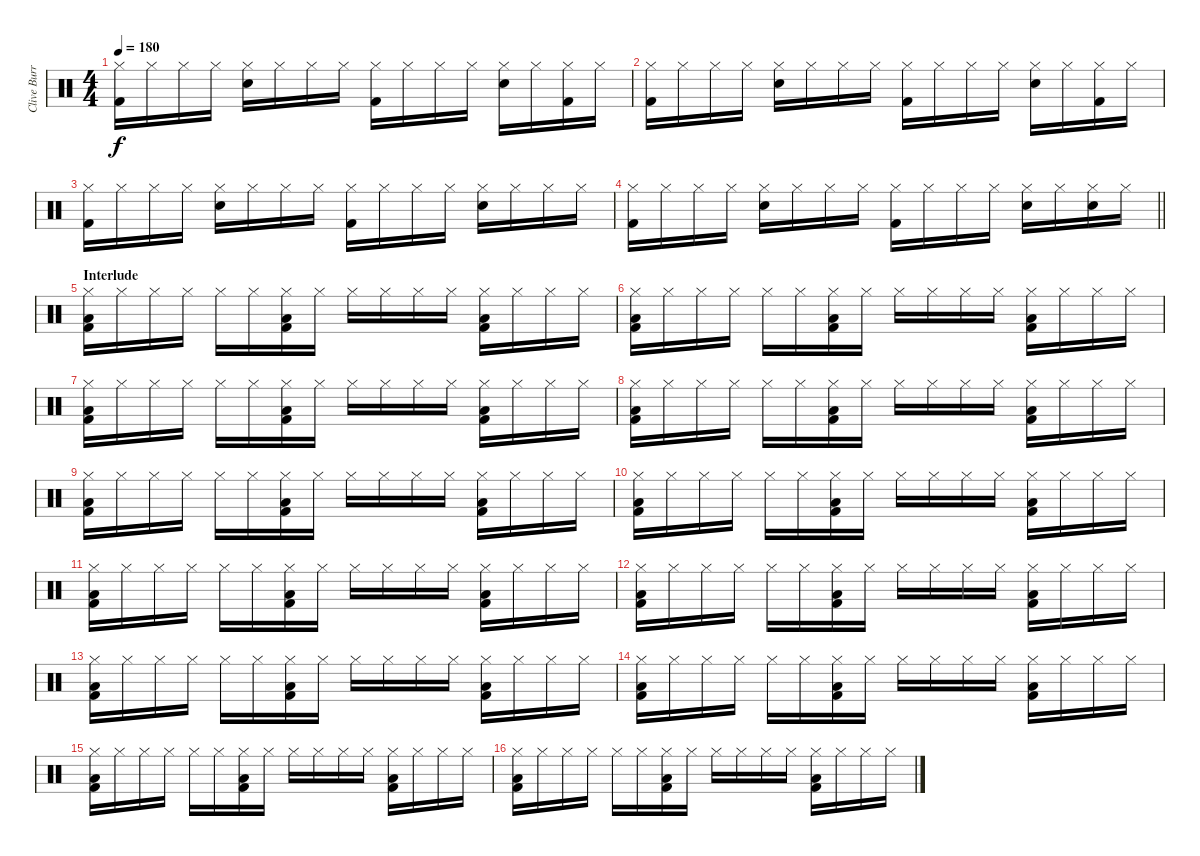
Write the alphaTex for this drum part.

\track ("Clive Burr" "Clive Burr") {instrument percussion}
\staff {score}
\articulation defaults
\ts (4 4)
\tempo 180
\clef neutral
\ks c
("Hi-Hat (closed)" "Kick (hit) 2").16{dy f} "Hi-Hat (closed)".16 "Hi-Hat (closed)".16 "Hi-Hat (closed)".16 ("Hi-Hat (closed)" "Electric Snare (hit)").16 "Hi-Hat (closed)".16 "Hi-Hat (closed)".16 "Hi-Hat (closed)".16 ("Hi-Hat (closed)" "Kick (hit) 2").16 "Hi-Hat (closed)".16 "Hi-Hat (closed)".16 "Hi-Hat (closed)".16 ("Hi-Hat (closed)" "Electric Snare (hit)").16 "Hi-Hat (closed)".16 ("Hi-Hat (closed)" "Kick (hit) 2").16 "Hi-Hat (closed)".16 |
("Hi-Hat (closed)" "Kick (hit) 2").16 "Hi-Hat (closed)".16 "Hi-Hat (closed)".16 "Hi-Hat (closed)".16 ("Hi-Hat (closed)" "Electric Snare (hit)").16 "Hi-Hat (closed)".16 "Hi-Hat (closed)".16 "Hi-Hat (closed)".16 ("Hi-Hat (closed)" "Kick (hit) 2").16 "Hi-Hat (closed)".16 "Hi-Hat (closed)".16 "Hi-Hat (closed)".16 ("Hi-Hat (closed)" "Electric Snare (hit)").16 "Hi-Hat (closed)".16 ("Hi-Hat (closed)" "Kick (hit) 2").16 "Hi-Hat (closed)".16 |
("Hi-Hat (closed)" "Kick (hit) 2").16 "Hi-Hat (closed)".16 "Hi-Hat (closed)".16 "Hi-Hat (closed)".16 ("Hi-Hat (closed)" "Electric Snare (hit)").16 "Hi-Hat (closed)".16 "Hi-Hat (closed)".16 "Hi-Hat (closed)".16 ("Hi-Hat (closed)" "Kick (hit) 2").16 "Hi-Hat (closed)".16 "Hi-Hat (closed)".16 "Hi-Hat (closed)".16 ("Hi-Hat (closed)" "Electric Snare (hit)").16 "Hi-Hat (closed)".16 "Hi-Hat (closed)".16 "Hi-Hat (closed)".16 |
\barLineRight lightlight
("Hi-Hat (closed)" "Kick (hit) 2").16 "Hi-Hat (closed)".16 "Hi-Hat (closed)".16 "Hi-Hat (closed)".16 ("Hi-Hat (closed)" "Electric Snare (hit)").16 "Hi-Hat (closed)".16 "Hi-Hat (closed)".16 "Hi-Hat (closed)".16 ("Hi-Hat (closed)" "Kick (hit) 2").16 "Hi-Hat (closed)".16 "Hi-Hat (closed)".16 "Hi-Hat (closed)".16 ("Hi-Hat (closed)" "Electric Snare (hit)").16 "Hi-Hat (closed)".16 ("Hi-Hat (closed)" "Electric Snare (hit)").16 "Hi-Hat (closed)".16 |
\section ("" "Interlude")
("Hi-Hat (closed)" "Low Tom (hit)" "Kick (hit) 2").16 "Hi-Hat (closed)".16 "Hi-Hat (closed)".16 "Hi-Hat (closed)".16 "Hi-Hat (closed)".16 "Hi-Hat (closed)".16 ("Hi-Hat (closed)" "Low Tom (hit)" "Kick (hit) 2").16 "Hi-Hat (closed)".16 "Hi-Hat (closed)".16 "Hi-Hat (closed)".16 "Hi-Hat (closed)".16 "Hi-Hat (closed)".16 ("Hi-Hat (closed)" "Low Tom (hit)" "Kick (hit) 2").16 "Hi-Hat (closed)".16 "Hi-Hat (closed)".16 "Hi-Hat (closed)".16 |
("Hi-Hat (closed)" "Low Tom (hit)" "Kick (hit) 2").16 "Hi-Hat (closed)".16 "Hi-Hat (closed)".16 "Hi-Hat (closed)".16 "Hi-Hat (closed)".16 "Hi-Hat (closed)".16 ("Hi-Hat (closed)" "Low Tom (hit)" "Kick (hit) 2").16 "Hi-Hat (closed)".16 "Hi-Hat (closed)".16 "Hi-Hat (closed)".16 "Hi-Hat (closed)".16 "Hi-Hat (closed)".16 ("Hi-Hat (closed)" "Low Tom (hit)" "Kick (hit) 2").16 "Hi-Hat (closed)".16 "Hi-Hat (closed)".16 "Hi-Hat (closed)".16 |
("Hi-Hat (closed)" "Low Tom (hit)" "Kick (hit) 2").16 "Hi-Hat (closed)".16 "Hi-Hat (closed)".16 "Hi-Hat (closed)".16 "Hi-Hat (closed)".16 "Hi-Hat (closed)".16 ("Hi-Hat (closed)" "Low Tom (hit)" "Kick (hit) 2").16 "Hi-Hat (closed)".16 "Hi-Hat (closed)".16 "Hi-Hat (closed)".16 "Hi-Hat (closed)".16 "Hi-Hat (closed)".16 ("Hi-Hat (closed)" "Low Tom (hit)" "Kick (hit) 2").16 "Hi-Hat (closed)".16 "Hi-Hat (closed)".16 "Hi-Hat (closed)".16 |
("Hi-Hat (closed)" "Low Tom (hit)" "Kick (hit) 2").16 "Hi-Hat (closed)".16 "Hi-Hat (closed)".16 "Hi-Hat (closed)".16 "Hi-Hat (closed)".16 "Hi-Hat (closed)".16 ("Hi-Hat (closed)" "Low Tom (hit)" "Kick (hit) 2").16 "Hi-Hat (closed)".16 "Hi-Hat (closed)".16 "Hi-Hat (closed)".16 "Hi-Hat (closed)".16 "Hi-Hat (closed)".16 ("Hi-Hat (closed)" "Low Tom (hit)" "Kick (hit) 2").16 "Hi-Hat (closed)".16 "Hi-Hat (closed)".16 "Hi-Hat (closed)".16 |
("Hi-Hat (closed)" "Low Tom (hit)" "Kick (hit) 2").16 "Hi-Hat (closed)".16 "Hi-Hat (closed)".16 "Hi-Hat (closed)".16 "Hi-Hat (closed)".16 "Hi-Hat (closed)".16 ("Hi-Hat (closed)" "Low Tom (hit)" "Kick (hit) 2").16 "Hi-Hat (closed)".16 "Hi-Hat (closed)".16 "Hi-Hat (closed)".16 "Hi-Hat (closed)".16 "Hi-Hat (closed)".16 ("Hi-Hat (closed)" "Low Tom (hit)" "Kick (hit) 2").16 "Hi-Hat (closed)".16 "Hi-Hat (closed)".16 "Hi-Hat (closed)".16 |
("Hi-Hat (closed)" "Low Tom (hit)" "Kick (hit) 2").16 "Hi-Hat (closed)".16 "Hi-Hat (closed)".16 "Hi-Hat (closed)".16 "Hi-Hat (closed)".16 "Hi-Hat (closed)".16 ("Hi-Hat (closed)" "Low Tom (hit)" "Kick (hit) 2").16 "Hi-Hat (closed)".16 "Hi-Hat (closed)".16 "Hi-Hat (closed)".16 "Hi-Hat (closed)".16 "Hi-Hat (closed)".16 ("Hi-Hat (closed)" "Low Tom (hit)" "Kick (hit) 2").16 "Hi-Hat (closed)".16 "Hi-Hat (closed)".16 "Hi-Hat (closed)".16 |
("Hi-Hat (closed)" "Low Tom (hit)" "Kick (hit) 2").16 "Hi-Hat (closed)".16 "Hi-Hat (closed)".16 "Hi-Hat (closed)".16 "Hi-Hat (closed)".16 "Hi-Hat (closed)".16 ("Hi-Hat (closed)" "Low Tom (hit)" "Kick (hit) 2").16 "Hi-Hat (closed)".16 "Hi-Hat (closed)".16 "Hi-Hat (closed)".16 "Hi-Hat (closed)".16 "Hi-Hat (closed)".16 ("Hi-Hat (closed)" "Low Tom (hit)" "Kick (hit) 2").16 "Hi-Hat (closed)".16 "Hi-Hat (closed)".16 "Hi-Hat (closed)".16 |
("Hi-Hat (closed)" "Low Tom (hit)" "Kick (hit) 2").16 "Hi-Hat (closed)".16 "Hi-Hat (closed)".16 "Hi-Hat (closed)".16 "Hi-Hat (closed)".16 "Hi-Hat (closed)".16 ("Hi-Hat (closed)" "Low Tom (hit)" "Kick (hit) 2").16 "Hi-Hat (closed)".16 "Hi-Hat (closed)".16 "Hi-Hat (closed)".16 "Hi-Hat (closed)".16 "Hi-Hat (closed)".16 ("Hi-Hat (closed)" "Low Tom (hit)" "Kick (hit) 2").16 "Hi-Hat (closed)".16 "Hi-Hat (closed)".16 "Hi-Hat (closed)".16 |
("Hi-Hat (closed)" "Low Tom (hit)" "Kick (hit) 2").16 "Hi-Hat (closed)".16 "Hi-Hat (closed)".16 "Hi-Hat (closed)".16 "Hi-Hat (closed)".16 "Hi-Hat (closed)".16 ("Hi-Hat (closed)" "Low Tom (hit)" "Kick (hit) 2").16 "Hi-Hat (closed)".16 "Hi-Hat (closed)".16 "Hi-Hat (closed)".16 "Hi-Hat (closed)".16 "Hi-Hat (closed)".16 ("Hi-Hat (closed)" "Low Tom (hit)" "Kick (hit) 2").16 "Hi-Hat (closed)".16 "Hi-Hat (closed)".16 "Hi-Hat (closed)".16 |
("Hi-Hat (closed)" "Low Tom (hit)" "Kick (hit) 2").16 "Hi-Hat (closed)".16 "Hi-Hat (closed)".16 "Hi-Hat (closed)".16 "Hi-Hat (closed)".16 "Hi-Hat (closed)".16 ("Hi-Hat (closed)" "Low Tom (hit)" "Kick (hit) 2").16 "Hi-Hat (closed)".16 "Hi-Hat (closed)".16 "Hi-Hat (closed)".16 "Hi-Hat (closed)".16 "Hi-Hat (closed)".16 ("Hi-Hat (closed)" "Low Tom (hit)" "Kick (hit) 2").16 "Hi-Hat (closed)".16 "Hi-Hat (closed)".16 "Hi-Hat (closed)".16 |
("Hi-Hat (closed)" "Low Tom (hit)" "Kick (hit) 2").16 "Hi-Hat (closed)".16 "Hi-Hat (closed)".16 "Hi-Hat (closed)".16 "Hi-Hat (closed)".16 "Hi-Hat (closed)".16 ("Hi-Hat (closed)" "Low Tom (hit)" "Kick (hit) 2").16 "Hi-Hat (closed)".16 "Hi-Hat (closed)".16 "Hi-Hat (closed)".16 "Hi-Hat (closed)".16 "Hi-Hat (closed)".16 ("Hi-Hat (closed)" "Low Tom (hit)" "Kick (hit) 2").16 "Hi-Hat (closed)".16 "Hi-Hat (closed)".16 "Hi-Hat (closed)".16 |
("Hi-Hat (closed)" "Low Tom (hit)" "Kick (hit) 2").16 "Hi-Hat (closed)".16 "Hi-Hat (closed)".16 "Hi-Hat (closed)".16 "Hi-Hat (closed)".16 "Hi-Hat (closed)".16 ("Hi-Hat (closed)" "Low Tom (hit)" "Kick (hit) 2").16 "Hi-Hat (closed)".16 "Hi-Hat (closed)".16 "Hi-Hat (closed)".16 "Hi-Hat (closed)".16 "Hi-Hat (closed)".16 ("Hi-Hat (closed)" "Low Tom (hit)" "Kick (hit) 2").16 "Hi-Hat (closed)".16 "Hi-Hat (closed)".16 "Hi-Hat (closed)".16
